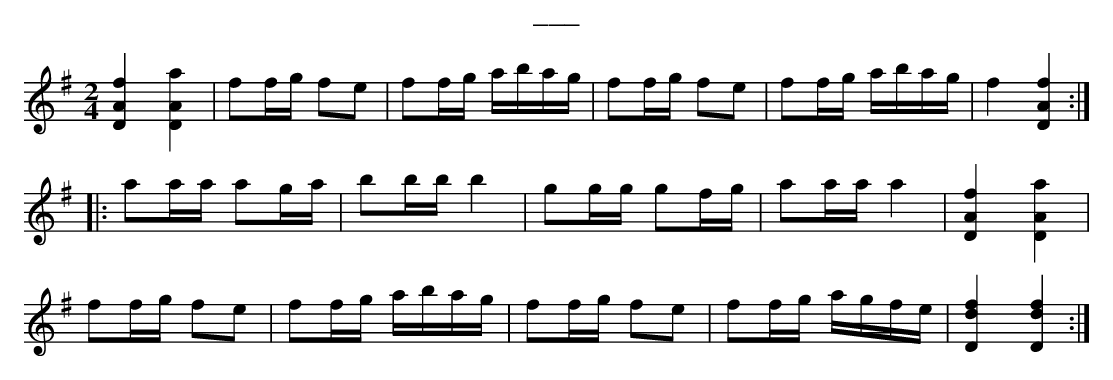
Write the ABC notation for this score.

X:1
T:___
K:Gmaj
M:2/4
L:1/16
[DAf]4 [DAa]4|f2fg f2e2|f2fg abag|f2fg f2e2|f2fg abag|f4 [DAf]4:|
|:a2aa a2ga|b2bb b4|g2gg g2fg|a2aa a4|[DAf]4 [DAa]4|
f2fg f2e2|f2fg abag|f2fg f2e2|f2fg agfe|[Ddf]4 [Ddf]4:|]
